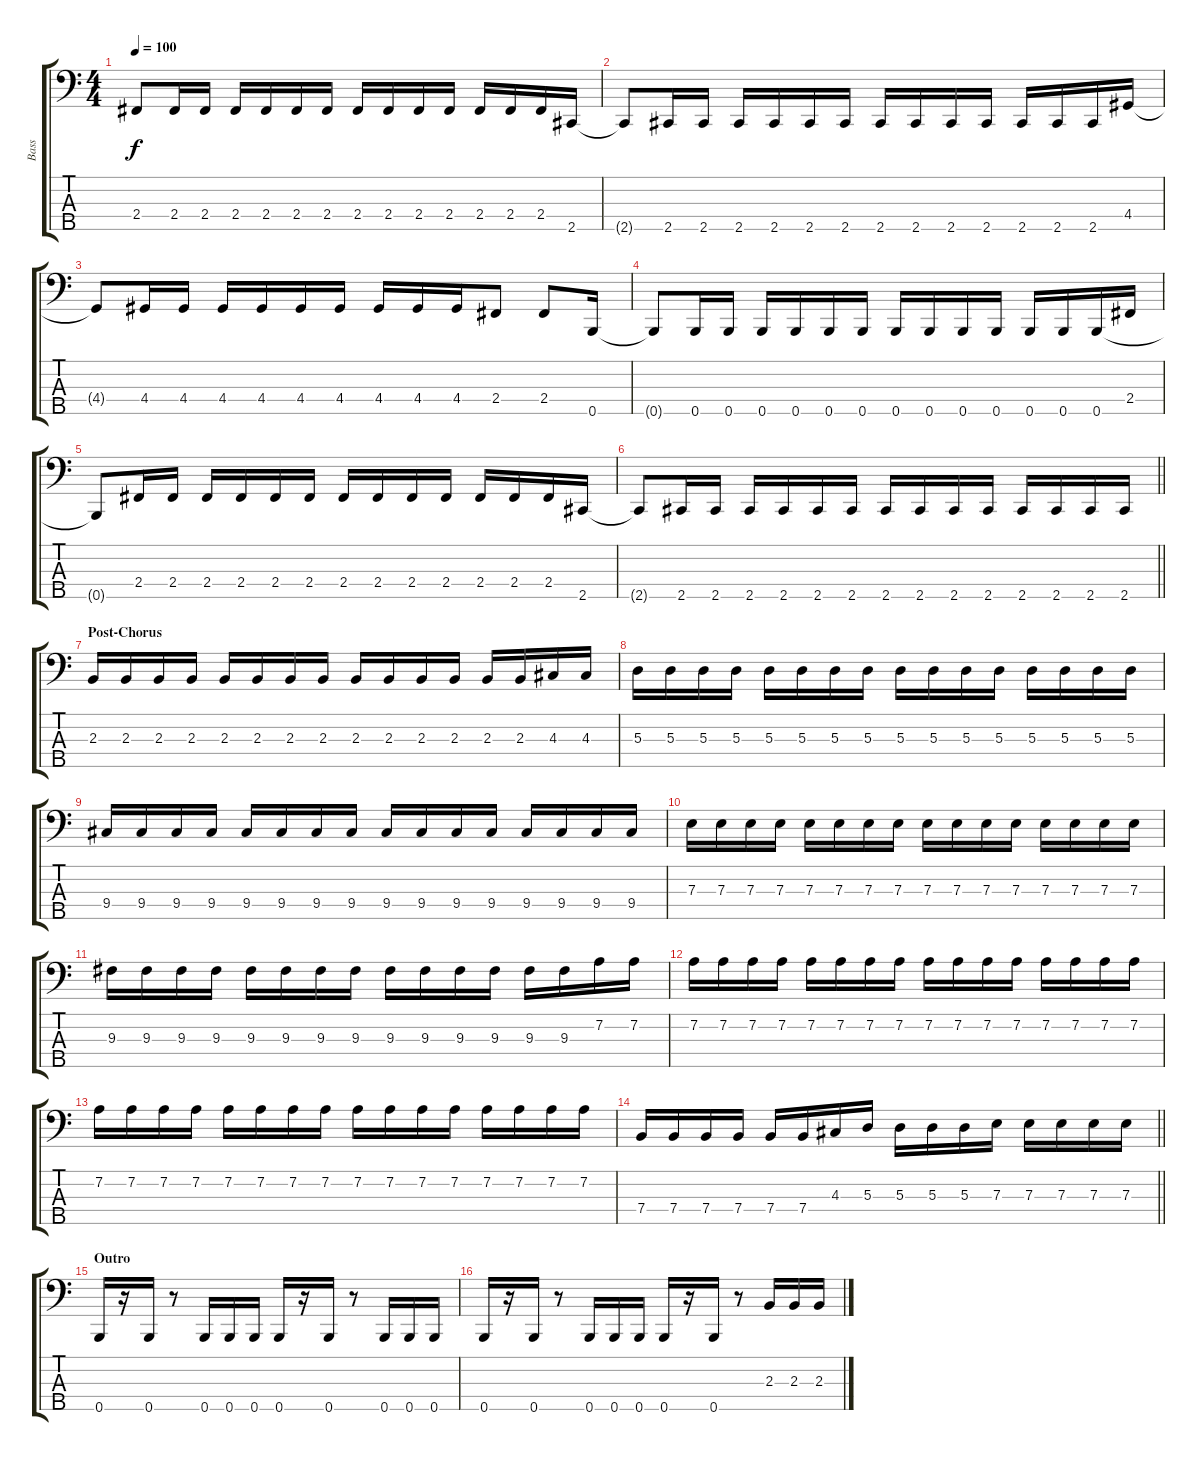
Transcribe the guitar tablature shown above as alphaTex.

\track ("Bass" "Bass") {instrument electricbassfinger}
\staff {score tabs}
\tuning (G2 D2 A1 E1 B0) {hide}
\ts (4 4)
\tempo 100
\clef f4
\ks c
2.4{t}.8{dy f} 2.4.16 2.4.16 2.4.16 2.4.16 2.4.16 2.4.16 2.4.16 2.4.16 2.4.16 2.4.16 2.4.16 2.4.16 2.4.16 2.5.16 |
2.5{t}.8 2.5.16 2.5.16 2.5.16 2.5.16 2.5.16 2.5.16 2.5.16 2.5.16 2.5.16 2.5.16 2.5.16 2.5.16 2.5.16 4.4.16 |
4.4{t}.8 4.4.16 4.4.16 4.4.16 4.4.16 4.4.16 4.4.16 4.4.16 4.4.16 4.4.16 2.4.8 2.4.8 0.5.16 |
0.5{t}.8 0.5.16 0.5.16 0.5.16 0.5.16 0.5.16 0.5.16 0.5.16 0.5.16 0.5.16 0.5.16 0.5.16 0.5.16 0.5.16 2.4.16 |
0.5{t}.8 2.4.16 2.4.16 2.4.16 2.4.16 2.4.16 2.4.16 2.4.16 2.4.16 2.4.16 2.4.16 2.4.16 2.4.16 2.4.16 2.5.16 |
\barLineRight lightlight
2.5{t}.8 2.5.16 2.5.16 2.5.16 2.5.16 2.5.16 2.5.16 2.5.16 2.5.16 2.5.16 2.5.16 2.5.16 2.5.16 2.5.16 2.5.16 |
\section ("" "Post-Chorus")
2.3.16 2.3.16 2.3.16 2.3.16 2.3.16 2.3.16 2.3.16 2.3.16 2.3.16 2.3.16 2.3.16 2.3.16 2.3.16 2.3.16 4.3.16 4.3.16 |
5.3.16 5.3.16 5.3.16 5.3.16 5.3.16 5.3.16 5.3.16 5.3.16 5.3.16 5.3.16 5.3.16 5.3.16 5.3.16 5.3.16 5.3.16 5.3.16 |
9.4.16 9.4.16 9.4.16 9.4.16 9.4.16 9.4.16 9.4.16 9.4.16 9.4.16 9.4.16 9.4.16 9.4.16 9.4.16 9.4.16 9.4.16 9.4.16 |
7.3.16 7.3.16 7.3.16 7.3.16 7.3.16 7.3.16 7.3.16 7.3.16 7.3.16 7.3.16 7.3.16 7.3.16 7.3.16 7.3.16 7.3.16 7.3.16 |
9.3.16 9.3.16 9.3.16 9.3.16 9.3.16 9.3.16 9.3.16 9.3.16 9.3.16 9.3.16 9.3.16 9.3.16 9.3.16 9.3.16 7.2.16 7.2.16 |
7.2.16 7.2.16 7.2.16 7.2.16 7.2.16 7.2.16 7.2.16 7.2.16 7.2.16 7.2.16 7.2.16 7.2.16 7.2.16 7.2.16 7.2.16 7.2.16 |
7.2.16 7.2.16 7.2.16 7.2.16 7.2.16 7.2.16 7.2.16 7.2.16 7.2.16 7.2.16 7.2.16 7.2.16 7.2.16 7.2.16 7.2.16 7.2.16 |
\barLineRight lightlight
7.4.16 7.4.16 7.4.16 7.4.16 7.4.16 7.4.16 4.3.16 5.3.16 5.3.16 5.3.16 5.3.16 7.3.16 7.3.16 7.3.16 7.3.16 7.3.16 |
\section ("" "Outro")
0.5.16 r.16 0.5.16 r.8 0.5.16 0.5.16 0.5.16 0.5.16 r.16 0.5.16 r.8 0.5.16 0.5.16 0.5.16 |
0.5.16 r.16 0.5.16 r.8 0.5.16 0.5.16 0.5.16 0.5.16 r.16 0.5.16 r.8 2.3.16 2.3.16 2.3.16
